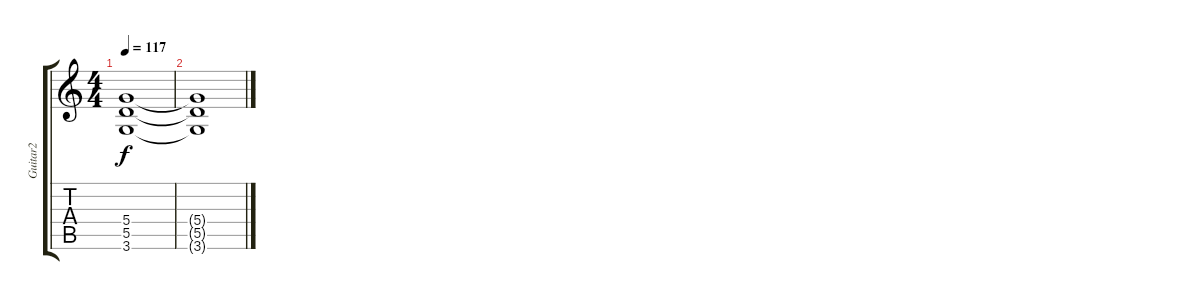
\track ("Guitar2" "Guitar2") {instrument distortionguitar}
\staff {score tabs}
\tuning (E4 B3 G3 D3 A2 E2) {hide}
\ts (4 4)
\tempo 117
\clef g2
\ks c
(5.4{t} 5.5{t} 3.6{t}).1{dy f} |
(5.4{t} 5.5{t} 3.6{t}).1
